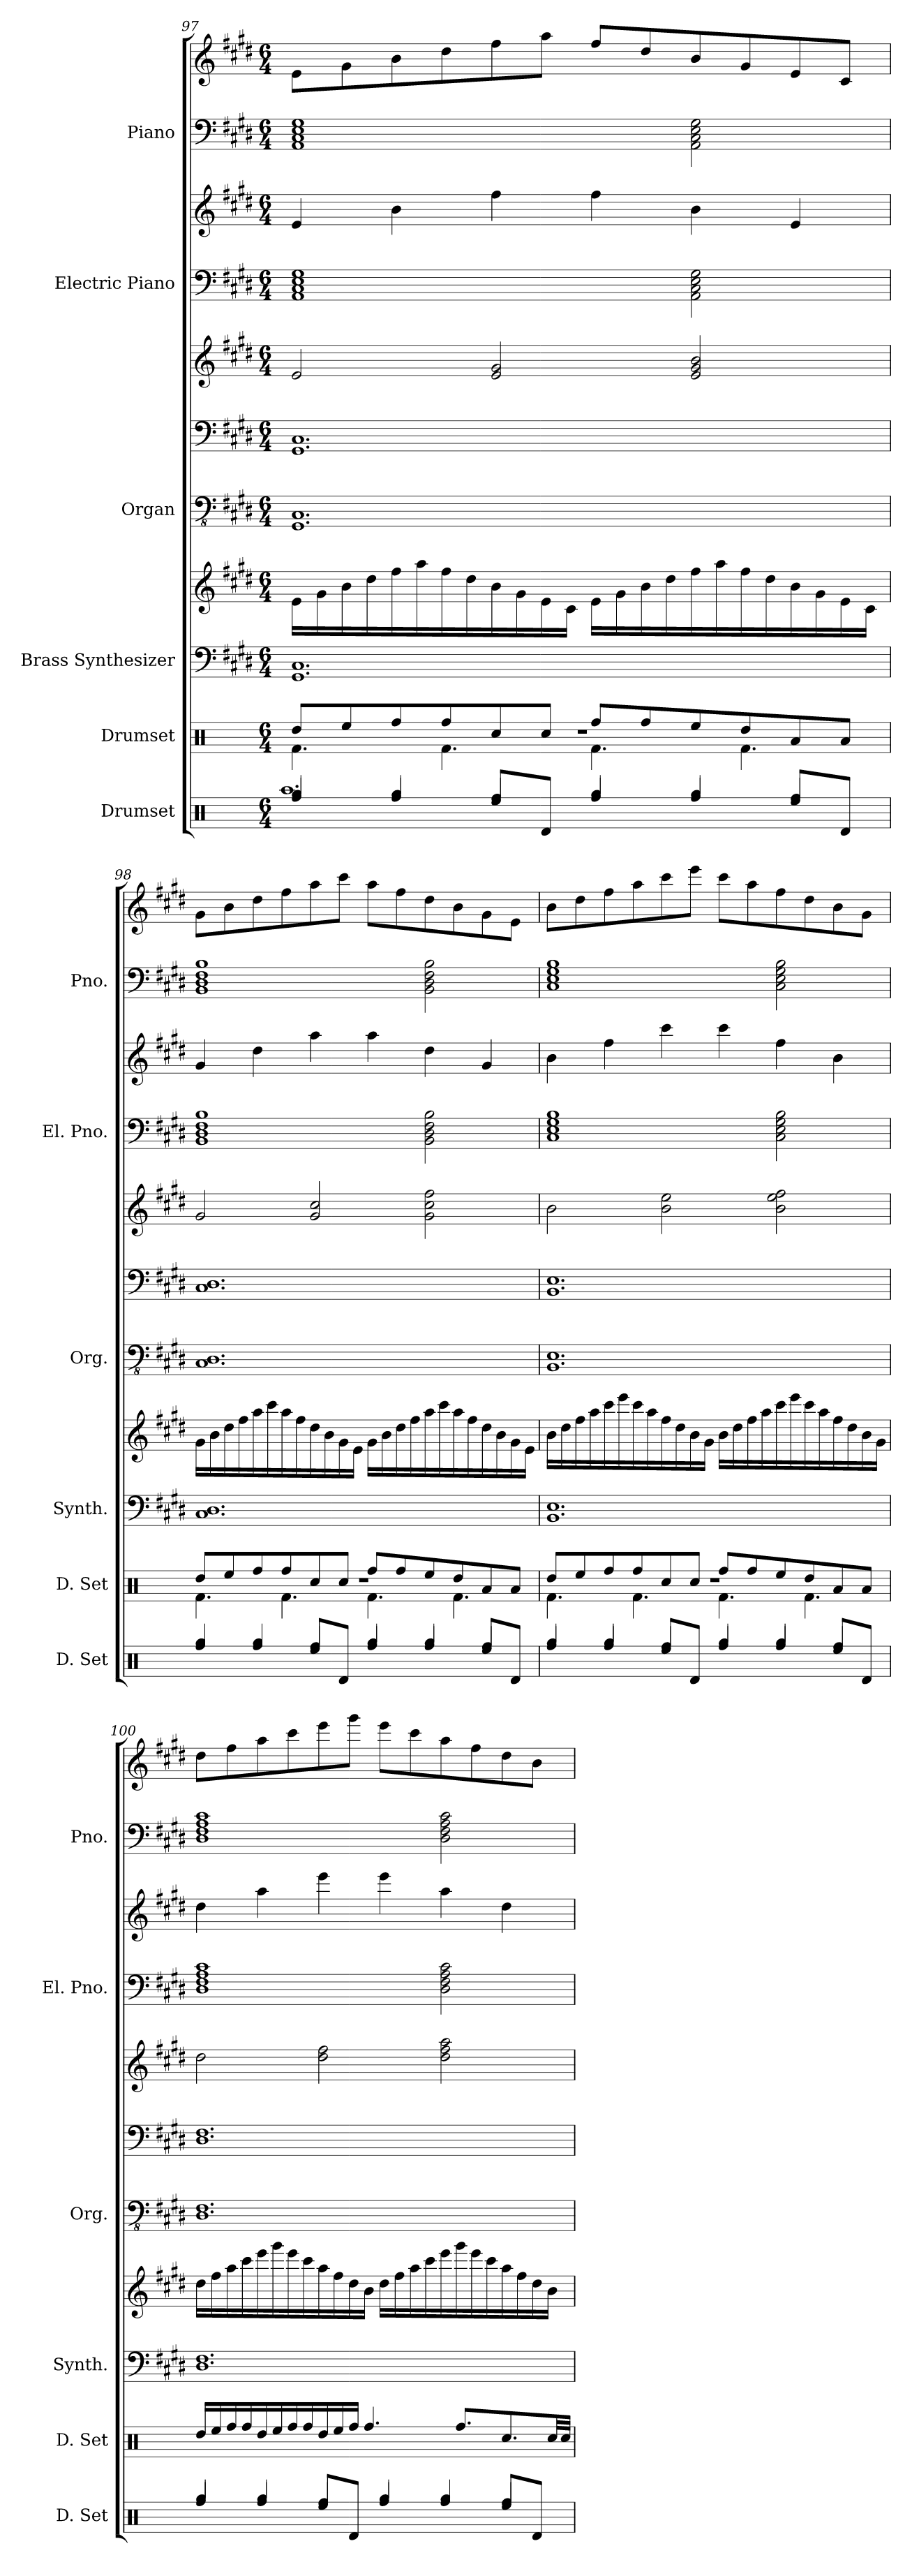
**kern	**kern	**kern	**kern	**kern	**kern	**kern	**kern	**kern	**kern	**kern
*part6	*part5	*part4	*part4	*part3	*part3	*part3	*part2	*part2	*part1	*part1
*staff11	*staff10	*staff9	*staff8	*staff7	*staff6	*staff5	*staff4	*staff3	*staff2	*staff1
*I"Drumset	*I"Drumset	*I"Brass Synthesizer	*	*I"Organ	*	*	*I"Electric Piano	*	*I"Piano	*
*I'D. Set	*I'D. Set	*I'Synth.	*	*I'Org.	*	*	*I'El. Pno.	*	*I'Pno.	*
!!LO:PB:g=z
*clefX	*clefX	*clefF4	*clefG2	*clefFv4	*clefF4	*clefG2	*clefF4	*clefG2	*clefF4	*clefG2
*k[]	*k[]	*k[f#c#g#d#]	*k[f#c#g#d#]	*k[f#c#g#d#]	*k[f#c#g#d#]	*k[f#c#g#d#]	*k[f#c#g#d#]	*k[f#c#g#d#]	*k[f#c#g#d#]	*k[f#c#g#d#]
*M6/4	*M6/4	*M6/4	*M6/4	*M6/4	*M6/4	*M6/4	*M6/4	*M6/4	*M6/4	*M6/4
=97	=97	=97	=97	=97	=97	=97	=97	=97	=97	=97
*^	*^	*	*	*	*	*	*	*	*	*
*	*^	*	*^	*	*	*	*	*	*	*	*	*
4Rff/	4Rgg/	1.Raa	8Rdd/L	4.Rf\	1.r	1.GG# 1.C#	16e\LL	1.GGG# 1.CC#	1.GG# 1.C#	2e/	1AA 1C# 1E 1G#	4e/	1AA 1C# 1E 1G#	8e\L
.	.	.	.	.	.	.	16g#\	.	.	.	.	.	.	.
.	.	.	8Ree/	.	.	.	16b\	.	.	.	.	.	.	8g#\
.	.	.	.	.	.	.	16dd#\	.	.	.	.	.	.	.
4Rff/	4Rgg/	.	8Rff/	.	.	.	16ff#\	.	.	.	.	4b\	.	8b\
.	.	.	.	.	.	.	16aa\	.	.	.	.	.	.	.
.	.	.	8Rff/	4.Rf\	.	.	16ff#\	.	.	.	.	.	.	8dd#\
.	.	.	.	.	.	.	16dd#\	.	.	.	.	.	.	.
4Rff/	8Ree/L	.	8Rcc/	.	.	.	16b\	.	.	2e/ 2g#/	.	4ff#\	.	8ff#\
.	.	.	.	.	.	.	16g#\	.	.	.	.	.	.	.
.	8Rd/J	.	8Rcc/J	.	.	.	16e\	.	.	.	.	.	.	8aa\J
.	.	.	.	.	.	.	16c#\JJ	.	.	.	.	.	.	.
4Rff/	4Rgg/	.	8Rff/L	4.Rf\	.	.	16e\LL	.	.	.	.	4ff#\	.	8ff#/L
.	.	.	.	.	.	.	16g#\	.	.	.	.	.	.	.
.	.	.	8Rff/	.	.	.	16b\	.	.	.	.	.	.	8dd#/
.	.	.	.	.	.	.	16dd#\	.	.	.	.	.	.	.
4Rff/	4Rgg/	.	8Ree/	.	.	.	16ff#\	.	.	2e/ 2g#/ 2b/	2AA\ 2C#\ 2E\ 2G#\	4b\	2AA\ 2C#\ 2E\ 2G#\	8b/
.	.	.	.	.	.	.	16aa\	.	.	.	.	.	.	.
.	.	.	8Rdd/	4.Rf\	.	.	16ff#\	.	.	.	.	.	.	8g#/
.	.	.	.	.	.	.	16dd#\	.	.	.	.	.	.	.
4Rff/	8Ree/L	.	8Ra/	.	.	.	16b\	.	.	.	.	4e/	.	8e/
.	.	.	.	.	.	.	16g#\	.	.	.	.	.	.	.
.	8Rd/J	.	8Ra/J	.	.	.	16e\	.	.	.	.	.	.	8c#/J
.	.	.	.	.	.	.	16c#\JJ	.	.	.	.	.	.	.
*	*v	*v	*	*	*	*	*	*	*	*	*	*	*	*
!!LO:PB:g=z
=98	=98	=98	=98	=98	=98	=98	=98	=98	=98	=98	=98	=98	=98
4Rff/	4Rgg/	8Rdd/L	4.Rf\	1.r	1.C# 1.D#	16g#\LL	1.CC# 1.DD#	1.C# 1.D#	2g#/	1BB 1D# 1F# 1B	4g#/	1BB 1D# 1F# 1B	8g#\L
.	.	.	.	.	.	16b\	.	.	.	.	.	.	.
.	.	8Ree/	.	.	.	16dd#\	.	.	.	.	.	.	8b\
.	.	.	.	.	.	16ff#\	.	.	.	.	.	.	.
4Rff/	4Rgg/	8Rff/	.	.	.	16aa\	.	.	.	.	4dd#\	.	8dd#\
.	.	.	.	.	.	16ccc#\	.	.	.	.	.	.	.
.	.	8Rff/	4.Rf\	.	.	16aa\	.	.	.	.	.	.	8ff#\
.	.	.	.	.	.	16ff#\	.	.	.	.	.	.	.
4Rff/	8Ree/L	8Rcc/	.	.	.	16dd#\	.	.	2g#/ 2cc#/	.	4aa\	.	8aa\
.	.	.	.	.	.	16b\	.	.	.	.	.	.	.
.	8Rd/J	8Rcc/J	.	.	.	16g#\	.	.	.	.	.	.	8ccc#\J
.	.	.	.	.	.	16e\JJ	.	.	.	.	.	.	.
4Rff/	4Rgg/	8Rff/L	4.Rf\	.	.	16g#\LL	.	.	.	.	4aa\	.	8aa\L
.	.	.	.	.	.	16b\	.	.	.	.	.	.	.
.	.	8Rff/	.	.	.	16dd#\	.	.	.	.	.	.	8ff#\
.	.	.	.	.	.	16ff#\	.	.	.	.	.	.	.
4Rff/	4Rgg/	8Ree/	.	.	.	16aa\	.	.	2g#\ 2cc#\ 2ff#\	2BB\ 2D#\ 2F#\ 2B\	4dd#\	2BB\ 2D#\ 2F#\ 2B\	8dd#\
.	.	.	.	.	.	16ccc#\	.	.	.	.	.	.	.
.	.	8Rdd/	4.Rf\	.	.	16aa\	.	.	.	.	.	.	8b\
.	.	.	.	.	.	16ff#\	.	.	.	.	.	.	.
4Rff/	8Ree/L	8Ra/	.	.	.	16dd#\	.	.	.	.	4g#/	.	8g#\
.	.	.	.	.	.	16b\	.	.	.	.	.	.	.
.	8Rd/J	8Ra/J	.	.	.	16g#\	.	.	.	.	.	.	8e\J
.	.	.	.	.	.	16e\JJ	.	.	.	.	.	.	.
!!LO:PB:g=z
=99	=99	=99	=99	=99	=99	=99	=99	=99	=99	=99	=99	=99	=99
4Rff/	4Rgg/	8Rdd/L	4.Rf\	1.r	1.BB 1.E	16b\LL	1.BBB 1.EE	1.BB 1.E	2b\	1C# 1E 1G# 1B	4b\	1C# 1E 1G# 1B	8b\L
.	.	.	.	.	.	16dd#\	.	.	.	.	.	.	.
.	.	8Ree/	.	.	.	16ff#\	.	.	.	.	.	.	8dd#\
.	.	.	.	.	.	16aa\	.	.	.	.	.	.	.
4Rff/	4Rgg/	8Rff/	.	.	.	16ccc#\	.	.	.	.	4ff#\	.	8ff#\
.	.	.	.	.	.	16eee\	.	.	.	.	.	.	.
.	.	8Rff/	4.Rf\	.	.	16ccc#\	.	.	.	.	.	.	8aa\
.	.	.	.	.	.	16aa\	.	.	.	.	.	.	.
4Rff/	8Ree/L	8Rcc/	.	.	.	16ff#\	.	.	2b\ 2ee\	.	4ccc#\	.	8ccc#\
.	.	.	.	.	.	16dd#\	.	.	.	.	.	.	.
.	8Rd/J	8Rcc/J	.	.	.	16b\	.	.	.	.	.	.	8eee\J
.	.	.	.	.	.	16g#\JJ	.	.	.	.	.	.	.
4Rff/	4Rgg/	8Rff/L	4.Rf\	.	.	16b\LL	.	.	.	.	4ccc#\	.	8ccc#\L
.	.	.	.	.	.	16dd#\	.	.	.	.	.	.	.
.	.	8Rff/	.	.	.	16ff#\	.	.	.	.	.	.	8aa\
.	.	.	.	.	.	16aa\	.	.	.	.	.	.	.
4Rff/	4Rgg/	8Ree/	.	.	.	16ccc#\	.	.	2b\ 2ee\ 2ff#\	2C#\ 2E\ 2G#\ 2B\	4ff#\	2C#\ 2E\ 2G#\ 2B\	8ff#\
.	.	.	.	.	.	16eee\	.	.	.	.	.	.	.
.	.	8Rdd/	4.Rf\	.	.	16ccc#\	.	.	.	.	.	.	8dd#\
.	.	.	.	.	.	16aa\	.	.	.	.	.	.	.
4Rff/	8Ree/L	8Ra/	.	.	.	16ff#\	.	.	.	.	4b\	.	8b\
.	.	.	.	.	.	16dd#\	.	.	.	.	.	.	.
.	8Rd/J	8Ra/J	.	.	.	16b\	.	.	.	.	.	.	8g#\J
.	.	.	.	.	.	16g#\JJ	.	.	.	.	.	.	.
*	*	*v	*v	*v	*	*	*	*	*	*	*	*	*
!!LO:PB:g=z
=100	=100	=100	=100	=100	=100	=100	=100	=100	=100	=100	=100
4Rff/	4Rgg/	16Rdd/LL	1.D# 1.F#	16dd#\LL	1.DD# 1.FF#	1.D# 1.F#	2dd#\	1D# 1F# 1A 1c#	4dd#\	1D# 1F# 1A 1c#	8dd#\L
.	.	16Ree/	.	16ff#\	.	.	.	.	.	.	.
.	.	16Rff/	.	16aa\	.	.	.	.	.	.	8ff#\
.	.	16Rff/	.	16ccc#\	.	.	.	.	.	.	.
4Rff/	4Rgg/	16Rdd/	.	16eee\	.	.	.	.	4aa\	.	8aa\
.	.	16Ree/	.	16ggg#\	.	.	.	.	.	.	.
.	.	16Rff/	.	16eee\	.	.	.	.	.	.	8ccc#\
.	.	16Rff/	.	16ccc#\	.	.	.	.	.	.	.
4Rff/	8Ree/L	16Rdd/	.	16aa\	.	.	2dd#\ 2ff#\	.	4eee\	.	8eee\
.	.	16Ree/	.	16ff#\	.	.	.	.	.	.	.
.	8Rd/J	16Rff/JJ	.	16dd#\	.	.	.	.	.	.	8ggg#\J
.	.	4.Rff/	.	16b\JJ	.	.	.	.	.	.	.
4Rff/	4Rgg/	.	.	16dd#\LL	.	.	.	.	4eee\	.	8eee\L
.	.	.	.	16ff#\	.	.	.	.	.	.	.
.	.	.	.	16aa\	.	.	.	.	.	.	8ccc#\
.	.	.	.	16ccc#\	.	.	.	.	.	.	.
4Rff/	4Rgg/	.	.	16eee\	.	.	2dd#\ 2ff#\ 2aa\	2D#\ 2F#\ 2A\ 2c#\	4aa\	2D#\ 2F#\ 2A\ 2c#\	8aa\
.	.	8.Rff/L	.	16ggg#\	.	.	.	.	.	.	.
.	.	.	.	16eee\	.	.	.	.	.	.	8ff#\
.	.	.	.	16ccc#\	.	.	.	.	.	.	.
4Rff/	8Ree/L	8.Rcc/	.	16aa\	.	.	.	.	4dd#\	.	8dd#\
.	.	.	.	16ff#\	.	.	.	.	.	.	.
.	8Rd/J	.	.	16dd#\	.	.	.	.	.	.	8b\J
.	.	32Rcc/LL	.	16b\JJ	.	.	.	.	.	.	.
.	.	32Rcc/JJJ	.	.	.	.	.	.	.	.	.
*v	*v	*	*	*	*	*	*	*	*	*	*
=	=	=	=	=	=	=	=	=	=	=
*-	*-	*-	*-	*-	*-	*-	*-	*-	*-	*-
